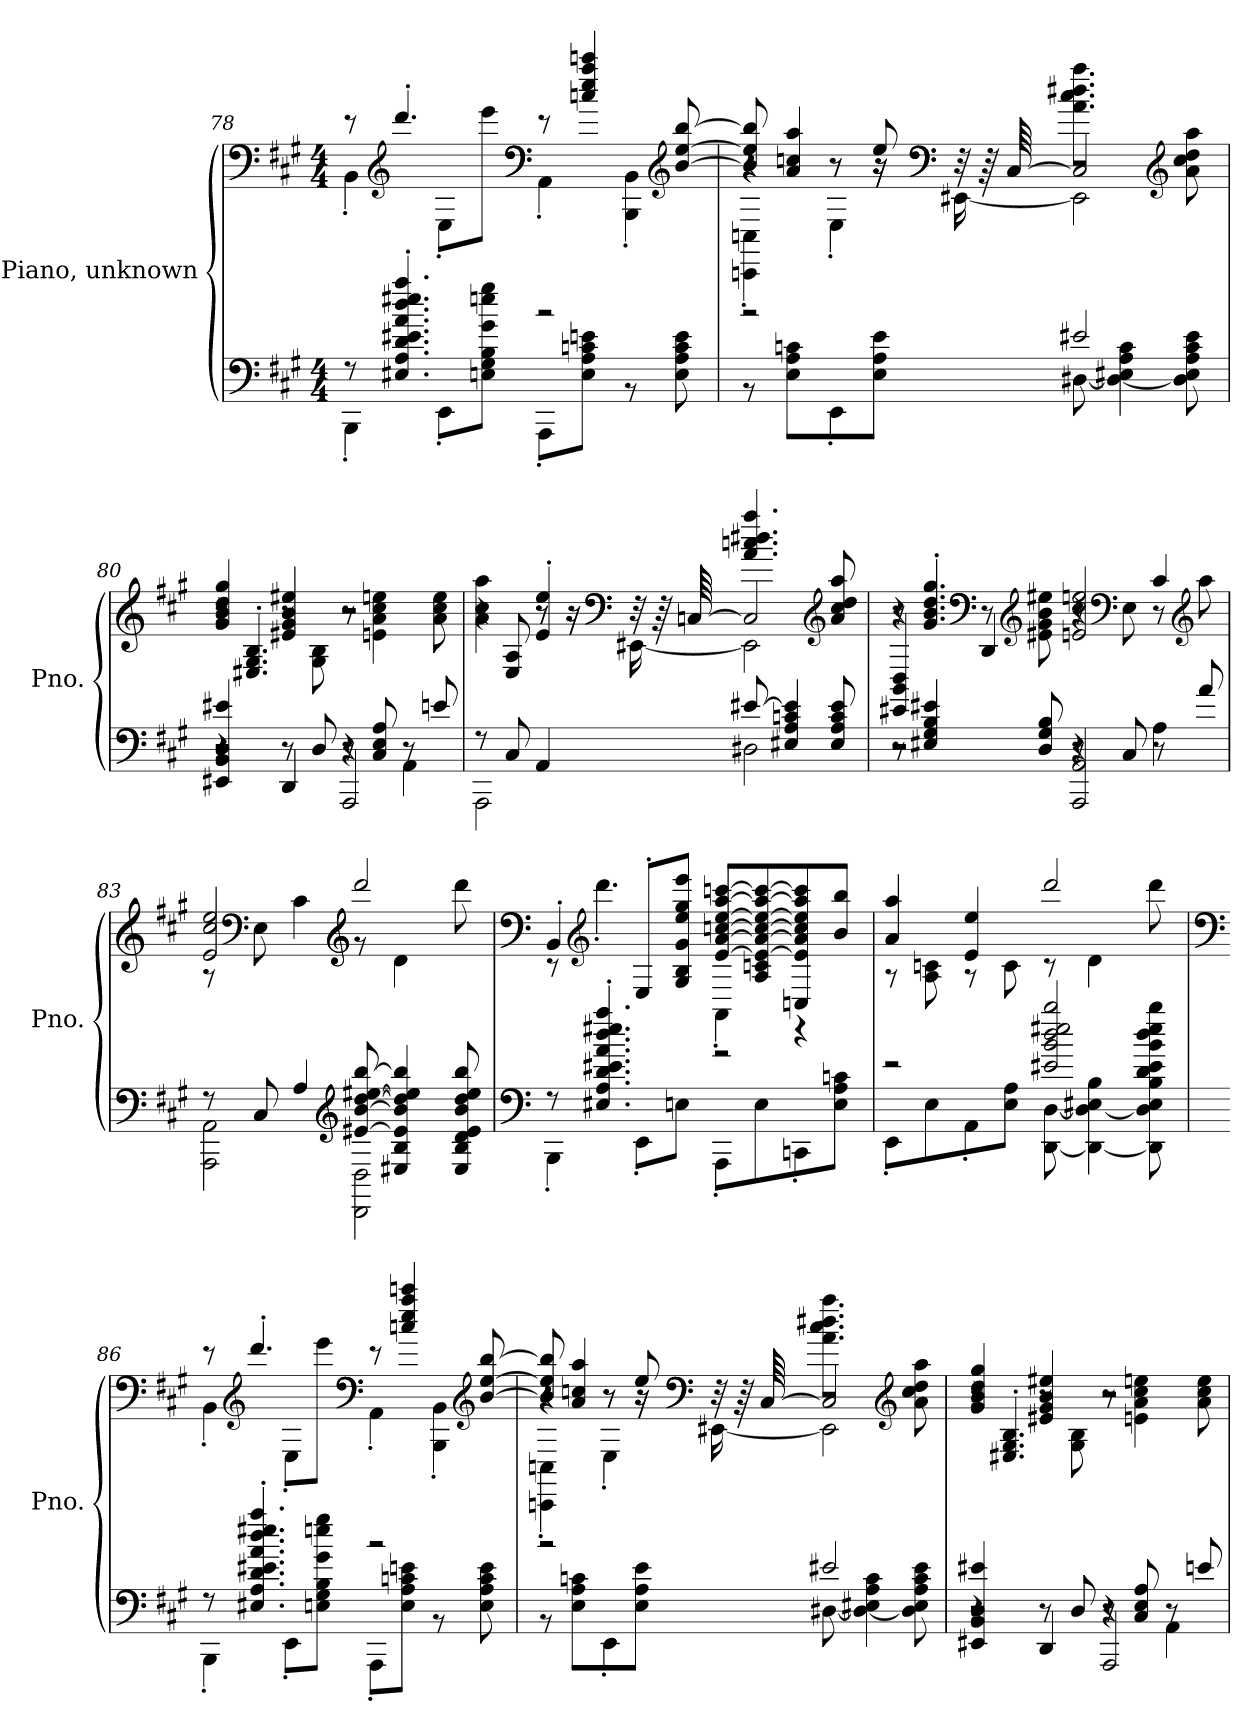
**kern	**kern
*part1	*part1
*staff2	*staff1
*I"Piano, unknown	*
*I'Pno.	*
!!LO:LB:g=z
*clefF4	*clefF4
*k[f#c#g#]	*k[f#c#g#]
*M4/4	*M4/4
=78	=78
*^	*^
8r	4BBB'\	8r	4BB'\
*	*	*clefG2	*
4.E#X/' 4.A/' 4.d/' 4.e#X/' 4.a/' 4.dd/' 4.ee#X/' 4.aa/'	.	4.ddd'/	.
.	8EE'\L	.	8E'\L
.	8En\ 8G#\ 8B\ 8g#\ 8een\ 8gg#\J	.	8eee\J
*	*	*clefF4	*
2r	8AAA'\L	8r	4AA'\
.	8E\ 8A\ 8cn\ 8en\J	4ccn/ 4ee/ 4aa/ 4cccn/	.
.	8r	.	4BBB\' 4BB\'
*	*	*clefG2	*
.	8E\ 8A\ 8c\ 8e\	[8b/ [8ee/ [8bb/	.
=79	=79	=79	=79
*	*	*^	*^
2r	8r	8b/] 8ee/] 8bb/]	4CCn\' 4Cn\'	4r	4r
.	8E\ 8A\ 8cn\L	4a/ 4ccn/ 4aa/	.	.	.
.	8EE'\	.	4E'\	8r	8r
.	8E\ 8A\ 8e\J	8ee/	.	16r	16r
*	*	*clefF4	*	*	*
.	.	.	.	32r	[16EE#X\
.	.	.	.	64r	.
.	.	.	.	[64C/	.
2e#X/	[8D#X\	2r	4.a\ 4.cc\ 4.dd#X\ 4.aa\	2C/]	2EE#\]
.	4D#\_ 4E#X\ 4A\ 4c\	.	.	.	.
*	*	*clefG2	*	*	*
.	8D#\] 8E#\ 8A\ 8c\ 8e#\	.	8a\ 8cc\ 8dd#\ 8aa\	.	.
*	*	*	*	*v	*v
!!LO:LB:g=z
=80	=80	=80	=80	=80
*	*^	*	*	*
4EE#X/ 4BB/ 4D/ 4e#X/	2r	4r	4g#/ 4b/ 4dd/ 4gg#/	4r	8r
.	.	.	.	.	4.E#X/' 4.G#/' 4.B/'
8r	.	4DD/	4e#X/ 4g#/ 4b/ 4ee#X/	8r	.
8D/	.	.	.	8G#\ 8B\	.
8r	4r	2AAA/	2r	8r	2r
8C#/ 8E/ 8A/	.	.	.	4en\ 4a\ 4cc#\ 4een\	.
8r	4AA\	.	.	.	.
8en/	.	.	.	8a\ 8cc#\ 8ee\	.
*	*v	*v	*	*	*
=81	=81	=81	=81	=81
8r	2AAA\	8r	4a\ 4cc#\ 4aa\	4r
8C#/	.	8E/ 8A/	.	.
4AA/	.	4e/' 4ee/'	8r	8r
.	.	.	16r	16r
*	*	*clefF4	*	*
.	.	.	[16EE#X\	32r
.	.	.	.	64r
.	.	.	.	[64Cn/
[8e#X/	2D#X\	4.a/ 4.ccn/ 4.dd#X/ 4.aa/	2EE#\]	2C/]
4E#X/ 4A/ 4cn/ 4e#/]	.	.	.	.
*	*	*clefG2	*	*
8E#/ 8A/ 8c/ 8e#/	.	8a/ 8cc/ 8dd#/ 8aa/	.	.
!!LO:PB:g=z	!!	!!
=82	=82	=82	=82	=82
*	*^	*	*	*
8r	2r	2r	8r	4r	4EE#X/ 4BB/ 4D/
4E#X/ 4G#/ 4B/ 4e#X/	.	.	4.g#/' 4.b/' 4.dd/' 4.gg#/'	.	.
*	*	*	*clefF4	*	*
.	.	.	.	8r	4DD/
*	*	*	*clefG2	*	*
8D/ 8G#/ 8B/	.	.	.	8e#X\ 8g#\ 8b\ 8ee#X\	.
8r	4r	2AAA/ 2AA/	2en/ 2cc#/ 2een/	8r	4r
*	*	*	*clefF4	*	*
8C#/	.	.	.	8E\	.
8r	4A\	.	.	8r	4c#/
*	*	*	*clefG2	*	*
8a/	.	.	.	8aa\	.
*	*v	*v	*	*	*
*	*	*	*v	*v
=83	=83	=83	=83
8r	2AAA\ 2AA\	2e/ 2cc#/ 2ee/	8r
*	*	*clefF4	*
8C#/	.	.	8E\
4A/	.	.	4c#\
*clefG2	*	*clefG2	*
[8e#X/ [8b/ [8dd/ [8ee#X/ [8bb/	2DD\ 2D\	2ddd/	8r
4E#X/ 4B/ 4e#/] 4b/] 4dd/] 4ee#/] 4bb/]	.	.	4d\
8E#/ 8B/ 8d/ 8e#/ 8b/ 8dd/ 8ee#/ 8bb/	.	.	8ddd\
!!LO:LB:g=z	!!
=84	=84	=84	=84
*clefF4	*	*clefF4	*
8r	4BBB'\	4BB'/	8r
*	*	*clefG2	*
4.E#X/' 4.A/' 4.d/' 4.e#X/' 4.a/' 4.dd/' 4.ee#X/' 4.aa/'	.	.	4.ddd'\
.	8EE'\L	8E'/L	.
.	8En\J	8G#/ 8B/ 8g#/ 8ee/ 8gg#/ 8eee/J	.
2r	8AAA'\L	[8e/ [8a/ [8ccn/ [8ee/ [8aa/ [8cccn/L	4AA'\
.	8E\	8A/ 8cn/ 8e/_ 8a/_ 8cc/_ 8ee/_ 8aa/_ 8ccc/_	.
.	8CCn'\	8Cn/ 8e/] 8a/] 8cc/] 8ee/] 8aa/] 8ccc/]	4r
.	8E\ 8A\ 8cn\J	8b/ 8bb/J	.
=85	=85	=85	=85
2r	8EE'\L	4a/ 4aa/	8r
.	8E\	.	8A\ 8cn\
.	8AA'\	4e/ 4ee/	8r
.	8E\ 8A\J	.	8c\
2e#X/ 2b/ 2dd/ 2ee#X/ 2bb/	[8DD\ [8D\	2ddd/	8r
.	4DD\_ 4D\_ 4E#X\ 4B\	.	4d\
.	8DD\] 8D\] 8E#\ 8B\ 8d\ 8e#\ 8b\ 8dd\ 8ee#\ 8bb\	.	8ddd\
!!LO:LB:g=z	!!
=86	=86	=86	=86
*	*	*clefF4	*
8r	4BBB'\	8r	4BB'\
*	*	*clefG2	*
4.E#X/' 4.A/' 4.d/' 4.e#X/' 4.a/' 4.dd/' 4.ee#X/' 4.aa/'	.	4.ddd'/	.
.	8EE'\L	.	8E'\L
.	8En\ 8G#\ 8B\ 8g#\ 8een\ 8gg#\J	.	8eee\J
*	*	*clefF4	*
2r	8AAA'\L	8r	4AA'\
.	8E\ 8A\ 8cn\ 8en\J	4ccn/ 4ee/ 4aa/ 4cccn/	.
.	8r	.	4BBB\' 4BB\'
*	*	*clefG2	*
.	8E\ 8A\ 8c\ 8e\	[8b/ [8ee/ [8bb/	.
=87	=87	=87	=87
*	*	*^	*^
2r	8r	8b/] 8ee/] 8bb/]	4CCn\' 4Cn\'	4r	4r
.	8E\ 8A\ 8cn\L	4a/ 4ccn/ 4aa/	.	.	.
.	8EE'\	.	4E'\	8r	8r
.	8E\ 8A\ 8e\J	8ee/	.	16r	16r
*	*	*clefF4	*	*	*
.	.	.	.	32r	[16EE#X\
.	.	.	.	64r	.
.	.	.	.	[64C/	.
2e#X/	[8D#X\	2r	4.a\ 4.cc\ 4.dd#X\ 4.aa\	2C/]	2EE#\]
.	4D#\_ 4E#X\ 4A\ 4c\	.	.	.	.
*	*	*clefG2	*	*	*
.	8D#\] 8E#\ 8A\ 8c\ 8e#\	.	8a\ 8cc\ 8dd#\ 8aa\	.	.
*	*	*	*	*v	*v
!!LO:LB:g=z
=88	=88	=88	=88	=88
*	*^	*	*	*
4EE#X/ 4BB/ 4D/ 4e#X/	2r	4r	4g#/ 4b/ 4dd/ 4gg#/	4r	8r
.	.	.	.	.	4.E#X/' 4.G#/' 4.B/'
8r	.	4DD/	4e#X/ 4g#/ 4b/ 4ee#X/	8r	.
8D/	.	.	.	8G#\ 8B\	.
8r	4r	2AAA/	2r	8r	2r
8C#/ 8E/ 8A/	.	.	.	4en\ 4a\ 4cc#\ 4een\	.
8r	4AA\	.	.	.	.
8en/	.	.	.	8a\ 8cc#\ 8ee\	.
*v	*v	*v	*	*	*
*	*v	*v	*v
=	=
*-	*-
